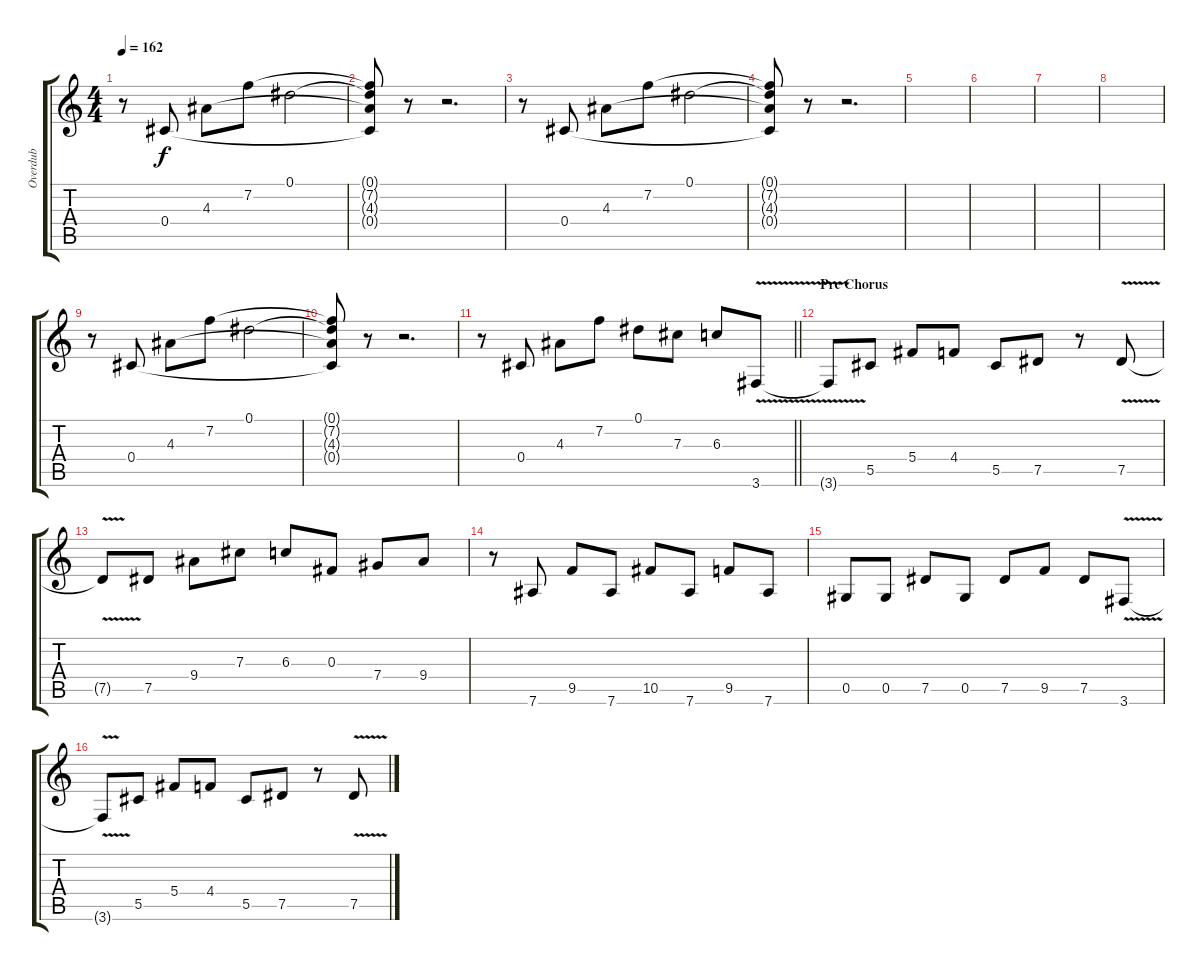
\track ("Overdub" "Overdub") {instrument distortionguitar}
\staff {score tabs}
\tuning (Eb4 Bb3 Gb3 Db3 Ab2 Eb2) {hide}
\ts (4 4)
\tempo 162
\clef g2
\ks c
r.8{dy f} 0.4.8 4.3.8 7.2.8 0.1.2 |
(0.1{t} 7.2{t} 4.3{t} 0.4{t}).8 r.8 r.2{d} |
r.8 0.4.8 4.3.8 7.2.8 0.1.2 |
(0.1{t} 7.2{t} 4.3{t} 0.4{t}).8 r.8 r.2{d} |
|
|
|
|
r.8 0.4.8 4.3.8 7.2.8 0.1.2 |
(0.1{t} 7.2{t} 4.3{t} 0.4{t}).8 r.8 r.2{d} |
\barLineRight lightlight
r.8 0.4.8 4.3.8 7.2.8 0.1.8 7.3.8 6.3.8 3.6{v}.8{balance 16 instrument overdrivenguitar} |
\section ("" "Pre Chorus")
3.6{t}.8 5.5.8 5.4.8 4.4.8 5.5.8 7.5.8 r.8 7.5{v}.8 |
7.5{t}.8 7.5.8 9.4.8 7.3.8 6.3.8 0.3.8 7.4.8 9.4.8 |
r.8 7.6.8 9.5.8 7.6.8 10.5.8 7.6.8 9.5.8 7.6.8 |
0.5.8 0.5.8 7.5.8 0.5.8 7.5.8 9.5.8 7.5.8 3.6{v}.8 |
3.6{t}.8 5.5.8 5.4.8 4.4.8 5.5.8 7.5.8 r.8 7.5{v}.8
